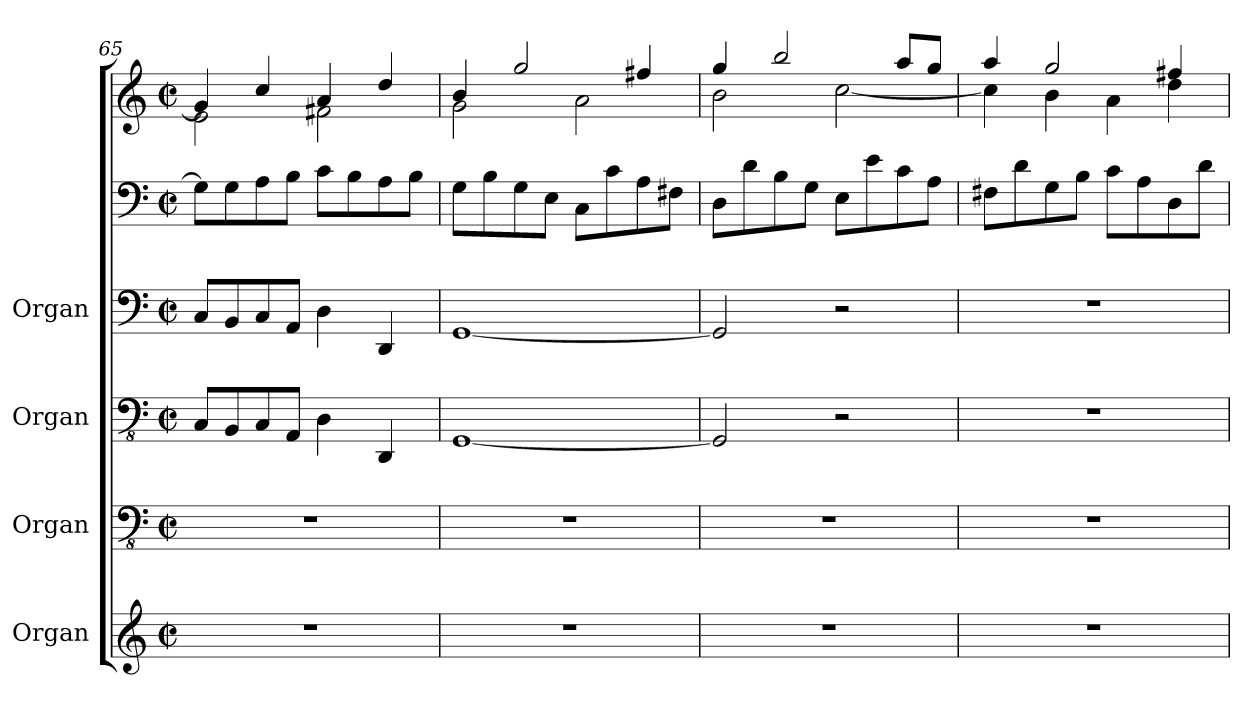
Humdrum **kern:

**kern	**kern	**kern	**kern	**kern	**kern
*part4	*part3	*part2	*part1	*part1	*part1
*staff6	*staff5	*staff4	*staff3	*staff2	*staff1
*I"Organ	*I"Organ	*I"Organ	*I"Organ	*	*
*clefG2	*clefFv4	*clefFv4	*clefF4	*clefF4	*clefG2
*k[]	*k[]	*k[]	*k[]	*k[]	*k[]
*M2/2	*M2/2	*M2/2	*M2/2	*M2/2	*M2/2
*met(c|)	*met(c|)	*met(c|)	*met(c|)	*met(c|)	*met(c|)
=65	=65	=65	=65	=65	=65
*	*	*	*	*	*^
1r	1r	8CC/L	8C/L	8G\L]	4g/]	2e\
.	.	8BBB/	8BB/	8G\	.	.
.	.	8CC/	8C/	8A\	4cc/	.
.	.	8AAA/J	8AA/J	8B\J	.	.
.	.	4DD\	4D\	8c\L	4a/	2f#X\
.	.	.	.	8B\	.	.
.	.	4DDD/	4DD/	8A\	4dd/	.
.	.	.	.	8B\J	.	.
=66	=66	=66	=66	=66	=66	=66
1r	1r	[1GGG	[1GG	8G\L	4b/	2g\
.	.	.	.	8B\	.	.
.	.	.	.	8G\	2gg/	.
.	.	.	.	8E\J	.	.
.	.	.	.	8C\L	.	2a\
.	.	.	.	8c\	.	.
.	.	.	.	8A\	4ff#X/	.
.	.	.	.	8F#X\J	.	.
!!LO:LB:g=z	!!
=67	=67	=67	=67	=67	=67	=67
1r	1r	2GGG/]	2GG/]	8D\L	4gg/	2b\
.	.	.	.	8d\	.	.
.	.	.	.	8B\	2bb/	.
.	.	.	.	8G\J	.	.
.	.	2r	2r	8E\L	.	[2cc\
.	.	.	.	8e\	.	.
.	.	.	.	8c\	8aa/L	.
.	.	.	.	8A\J	8gg/J	.
=68	=68	=68	=68	=68	=68	=68
1r	1r	1r	1r	8F#X\L	4aa/	4cc\]
.	.	.	.	8d\	.	.
.	.	.	.	8G\	2gg/	4b\
.	.	.	.	8B\J	.	.
.	.	.	.	8c\L	.	4a\
.	.	.	.	8A\	.	.
.	.	.	.	8D\	4ff#X/	4dd\
.	.	.	.	8d\J	.	.
*	*	*	*	*	*v	*v
=	=	=	=	=	=
*-	*-	*-	*-	*-	*-
